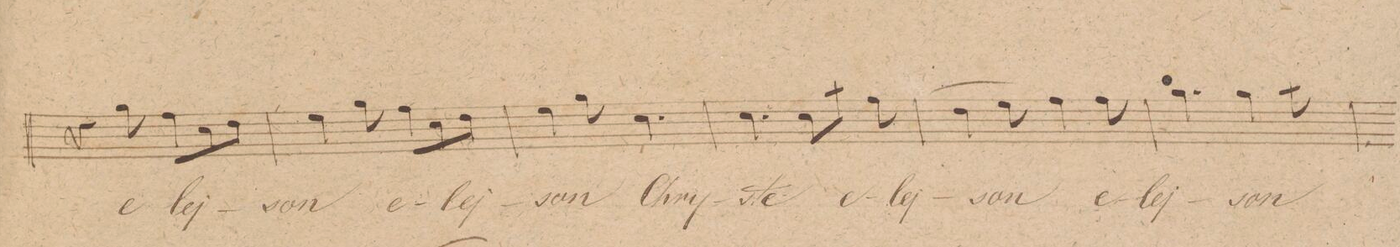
**kern	**text	**dynam
*I"Canto	*	*
*clefC1	*	*
*k[]	*	*
*M6/8	*	*
4r	.	.
8ee\	e-	.
8dd\L	-lej-	.
8a\	.	.
8b\J	.	.
=69	=69	=69
4cc\	-son	.
8ee\	e-	.
8dd\L	.	.
8a\	-lej-	.
8b\J	.	.
=70	=70	=70
4cc\	-son	.
8ee\	.	.
4.a\	Chry-	.
=71	=71	=71
4.a\	-ste	.
8a\L	e-	.
8ff\J	.	.
8dd\	-lej-	.
=72	=72	=72
(4b\	-son	.
8cc\	.	.
4dd\)	.	.
8dd\	e-	.
=73	=73	=73
4.ee\	-lej-	.
4ee\	-son	.
8ff\	.	.
=74	=74	=74
*-	*-	*-
